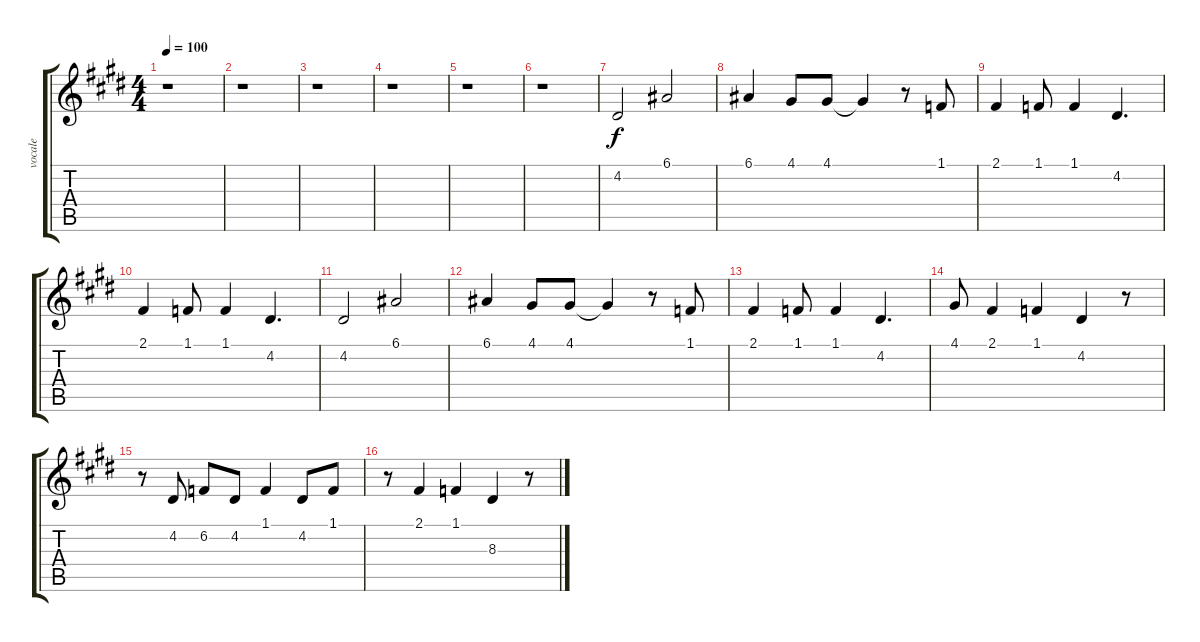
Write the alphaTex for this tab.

\track ("vocale" "vocale") {instrument choiraahs}
\staff {score tabs}
\tuning (E4 B3 G3 D3 A2 E2) {hide}
\ts (4 4)
\tempo 100
\clef g2
\ks e
r.1{dy f} |
r.1 |
r.1 |
r.1 |
r.1 |
r.1 |
4.2.2 6.1.2 |
6.1.4 4.1.8 4.1.8 4.1{t}.4 r.8 1.1.8 |
2.1.4 1.1.8 1.1.4 4.2.4{d} |
2.1.4 1.1.8 1.1.4 4.2.4{d} |
4.2.2 6.1.2 |
6.1.4 4.1.8 4.1.8 4.1{t}.4 r.8 1.1.8 |
2.1.4 1.1.8 1.1.4 4.2.4{d} |
4.1.8 2.1.4 1.1.4 4.2.4 r.8 |
r.8 4.2.8 6.2.8 4.2.8 1.1.4 4.2.8 1.1.8 |
r.8 2.1.4 1.1.4 8.3.4 r.8
